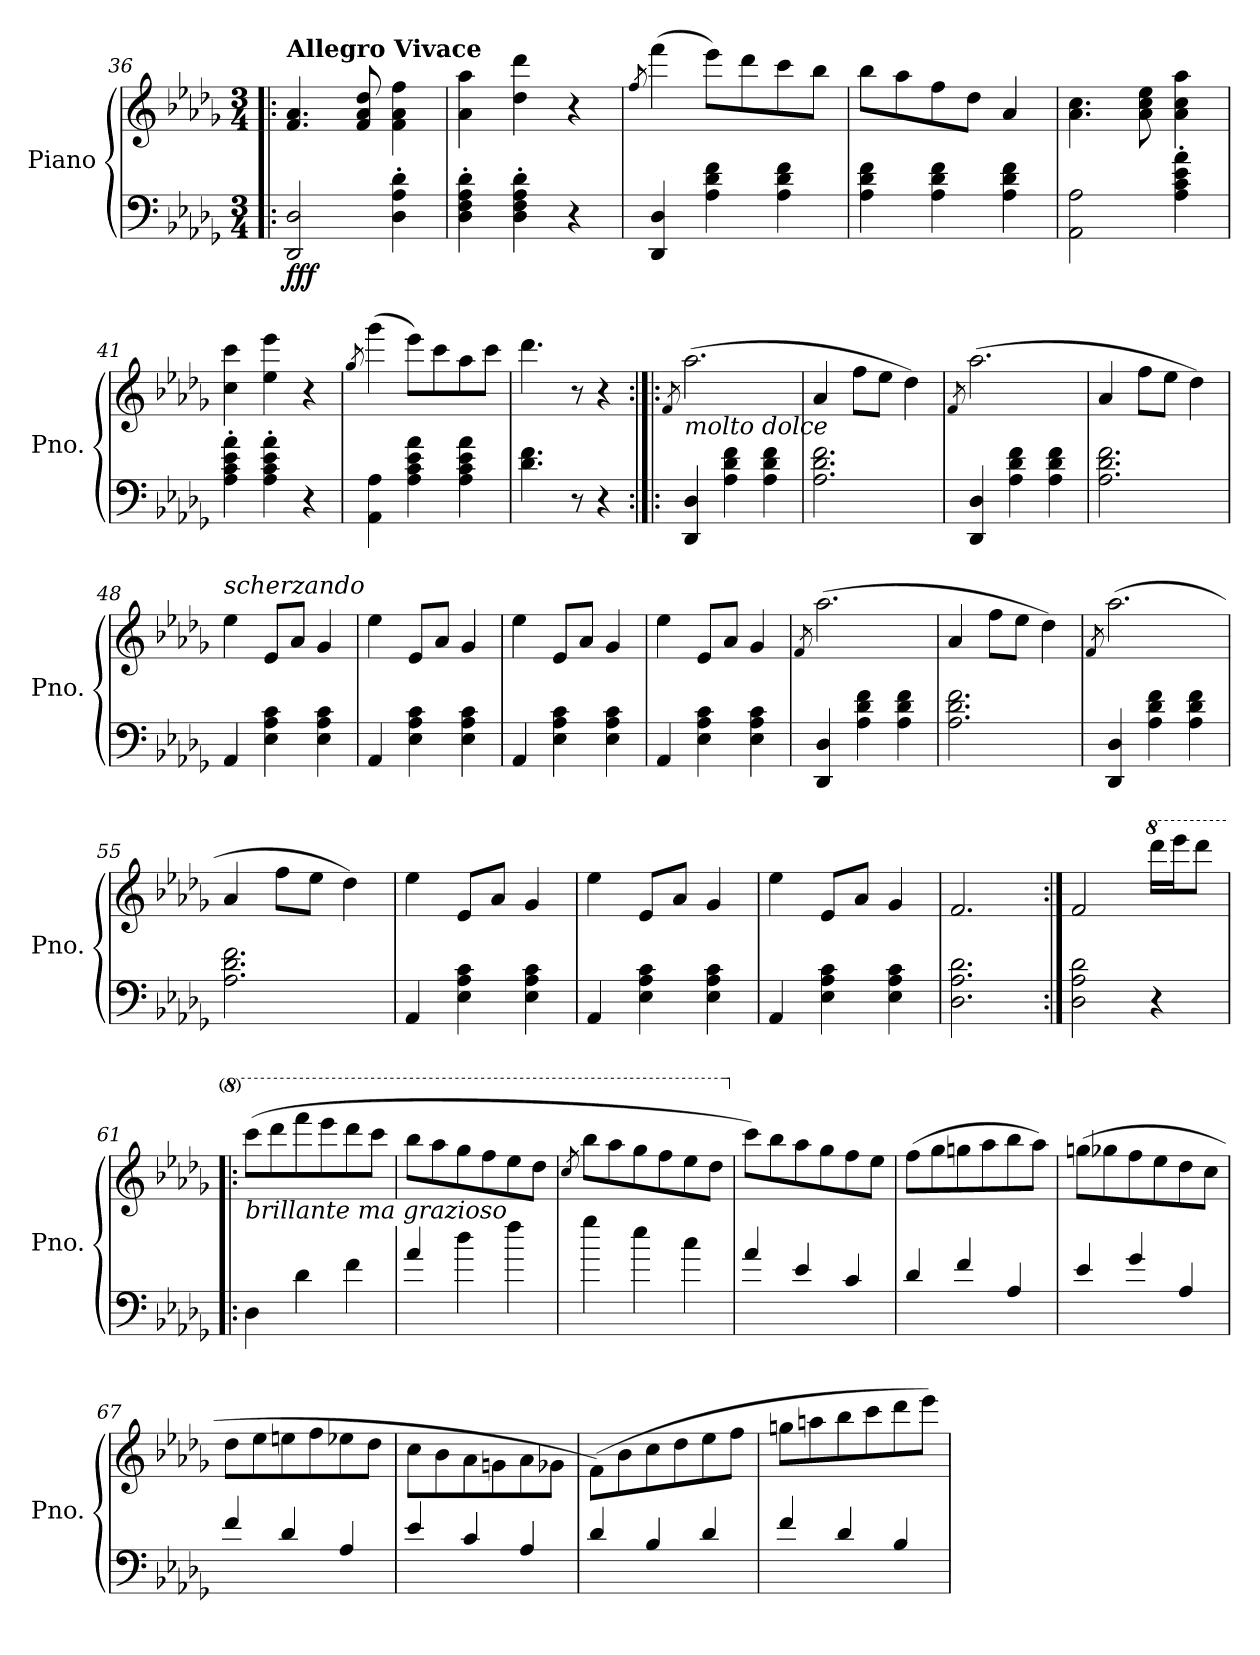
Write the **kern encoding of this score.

**kern	**kern	**dynam
*part1	*part1	*part1
*staff2	*staff1	*staff1/2
*I"Piano	*	*
*I'Pno.	*	*
!!LO:LB:g=z
*clefF4	*clefG2	*
*k[b-e-a-d-g-]	*k[b-e-a-d-g-]	*
*M3/4	*M3/4	*
*MM200	*MM200	*
=36!|:	=36!|:	=36!|:
!	!LO:TX:a:B:t=Allegro Vivace	!
!	!	!LO:DY:b=2
!	!	!LO:DY:n=1:b
2DD-/ 2D-/	4.f/ 4.a-/	f ff
.	8f/ 8a-/ 8dd-/	.
4D-\' 4A-\' 4d-\'	4f\ 4a-\ 4ff\	.
=37	=37	=37
4D-\' 4F\' 4A-\' 4d-\'	4a-\ 4aa-\	.
4D-\' 4F\' 4A-\' 4d-\'	4dd-\ 4ddd-\	.
4r	4r	.
=38	=38	=38
.	8qff/	.
4DD-/ 4D-/	(>4fff\	.
4A-\ 4d-\ 4f\	8eee-\L)	.
.	8ddd-\	.
4A-\ 4d-\ 4f\	8ccc\	.
.	8bb-\J	.
=39	=39	=39
4A-\ 4d-\ 4f\	8bb-\L	.
.	8aa-\	.
4A-\ 4d-\ 4f\	8ff\	.
.	8dd-\J	.
4A-\ 4d-\ 4f\	4a-/	.
=40	=40	=40
2AA-\ 2A-\	4.a-\ 4.cc\	.
.	8a-\ 8cc\ 8ee-\	.
4A-\' 4c\' 4e-\' 4a-\'	4a-\ 4cc\ 4aa-\	.
=41	=41	=41
4A-\' 4c\' 4e-\' 4a-\'	4cc\ 4ccc\	.
4A-\' 4c\' 4e-\' 4a-\'	4ee-\ 4eee-\	.
4r	4r	.
=42	=42	=42
.	8qgg-/	.
4AA-\ 4A-\	(>4ggg-\	.
4A-\ 4c\ 4e-\ 4a-\	8eee-\L)	.
.	8ccc\	.
4A-\ 4c\ 4e-\ 4a-\	8aa-\	.
.	8ccc\J	.
=43	=43	=43
4.d-\ 4.f\	4.ddd-\	.
8r	8r	.
4r	4r	.
!!LO:LB:g=z
=44:|!|:	=44:|!|:	=44:|!|:
.	8qf/	.
!	!LO:TX:b:i:t=molto dolce	!
!	!	!LO:DY:b=2
!	!	!LO:DY:n=1:b
4DD-/ 4D-/	(>2.aa-\	p mp
4A-\ 4d-\ 4f\	.	.
4A-\ 4d-\ 4f\	.	.
=45	=45	=45
2.A-\ 2.d-\ 2.f\	4a-/	.
.	8ff\L	.
.	8ee-\J	.
.	4dd-\)	.
=46	=46	=46
.	8qf/	.
4DD-/ 4D-/	(>2.aa-\	.
4A-\ 4d-\ 4f\	.	.
4A-\ 4d-\ 4f\	.	.
=47	=47	=47
2.A-\ 2.d-\ 2.f\	4a-/	.
.	8ff\L	.
.	8ee-\J	.
.	4dd-\)	.
=48	=48	=48
!	!LO:TX:a:i:t=scherzando	!
4AA-/	4ee-\	.
4E-\ 4A-\ 4c\	8e-/L	.
.	8a-/J	.
4E-\ 4A-\ 4c\	4g-/	.
=49	=49	=49
4AA-/	4ee-\	.
4E-\ 4A-\ 4c\	8e-/L	.
.	8a-/J	.
4E-\ 4A-\ 4c\	4g-/	.
=50	=50	=50
4AA-/	4ee-\	.
4E-\ 4A-\ 4c\	8e-/L	.
.	8a-/J	.
4E-\ 4A-\ 4c\	4g-/	.
=51	=51	=51
4AA-/	4ee-\	.
4E-\ 4A-\ 4c\	8e-/L	.
.	8a-/J	.
4E-\ 4A-\ 4c\	4g-/	.
=52	=52	=52
.	8qf/	.
4DD-/ 4D-/	(>2.aa-\	.
4A-\ 4d-\ 4f\	.	.
4A-\ 4d-\ 4f\	.	.
!!LO:LB:g=z
=53	=53	=53
2.A-\ 2.d-\ 2.f\	4a-/	.
.	8ff\L	.
.	8ee-\J	.
.	4dd-\)	.
=54	=54	=54
.	8qf/	.
4DD-/ 4D-/	(>2.aa-\	.
4A-\ 4d-\ 4f\	.	.
4A-\ 4d-\ 4f\	.	.
=55	=55	=55
2.A-\ 2.d-\ 2.f\	4a-/	.
.	8ff\L	.
.	8ee-\J	.
.	4dd-\)	.
=56	=56	=56
4AA-/	4ee-\	.
4E-\ 4A-\ 4c\	8e-/L	.
.	8a-/J	.
4E-\ 4A-\ 4c\	4g-/	.
=57	=57	=57
4AA-/	4ee-\	.
4E-\ 4A-\ 4c\	8e-/L	.
.	8a-/J	.
4E-\ 4A-\ 4c\	4g-/	.
=58	=58	=58
4AA-/	4ee-\	.
4E-\ 4A-\ 4c\	8e-/L	.
.	8a-/J	.
4E-\ 4A-\ 4c\	4g-/	.
=59	=59	=59
2.D-\ 2.A-\ 2.d-\	2.f/	.
=60:|!	=60:|!	=60:|!
2D-\ 2A-\ 2d-\	2f/	.
*	*8va	*
4r	16dddd-\LL	.
.	16eeee-\J	.
.	8dddd-\J	.
!!LO:LB:g=z
=61!|:	=61!|:	=61!|:
!	!LO:TX:b:i:t=brillante ma grazioso	!
4D-\	(>8cccc\L	.
.	8dddd-\	.
4d-\	8ffff\	.
.	8eeee-\	.
4f\	8dddd-\	.
.	8cccc\J	.
=62	=62	=62
4a-/	8bbb-\L	.
.	8aaa-\	.
4dd-\	8ggg-\	.
.	8fff\	.
4ff\	8eee-\	.
.	8ddd-\J	.
=63	=63	=63
.	8qccc/	.
4gg-\	8bbb-\L	.
.	8aaa-\	.
4ee-\	8ggg-\	.
.	8fff\	.
4cc\	8eee-\	.
.	8ddd-\J	.
=64	=64	=64
*	*X8va	*
4a-/	8ccc\L)	.
.	8bb-\	.
4e-/	8aa-\	.
.	8gg-\	.
4c/	8ff\	.
.	8ee-\J	.
=65	=65	=65
4d-/	(>8ff\L	.
.	8gg-\	.
4f/	8ggn\	.
.	8aa-\	.
4A-/	8bb-\	.
.	8aa-\J)	.
!!LO:PB:g=z
=66	=66	=66
4e-/	(>8ggn\L	.
.	8gg-X\	.
4g-/	8ff\	.
.	8ee-\	.
4A-/	8dd-\	.
.	8cc\J	.
=67	=67	=67
4f/	8dd-\L	.
.	8ee-\	.
4d-/	8een\	.
.	8ff\	.
4A-/	8ee-X\	.
.	8dd-\J	.
=68	=68	=68
4e-/	8cc\L	.
.	8b-\	.
4c/	8a-\	.
.	8gn\	.
4A-/	8a-\	.
.	8g-X\J	.
=69	=69	=69
4d-/	(>8f\L)	.
.	8b-\	.
4B-/	8cc\	.
.	8dd-\	.
4d-/	8ee-\	.
.	8ff\J	.
=70	=70	=70
4f/	8ggn\L	.
.	8aan\	.
4d-/	8bb-\	.
.	8ccc\	.
4B-/	8ddd-\	.
.	8eee-\J)	.
=	=	=
*-	*-	*-
